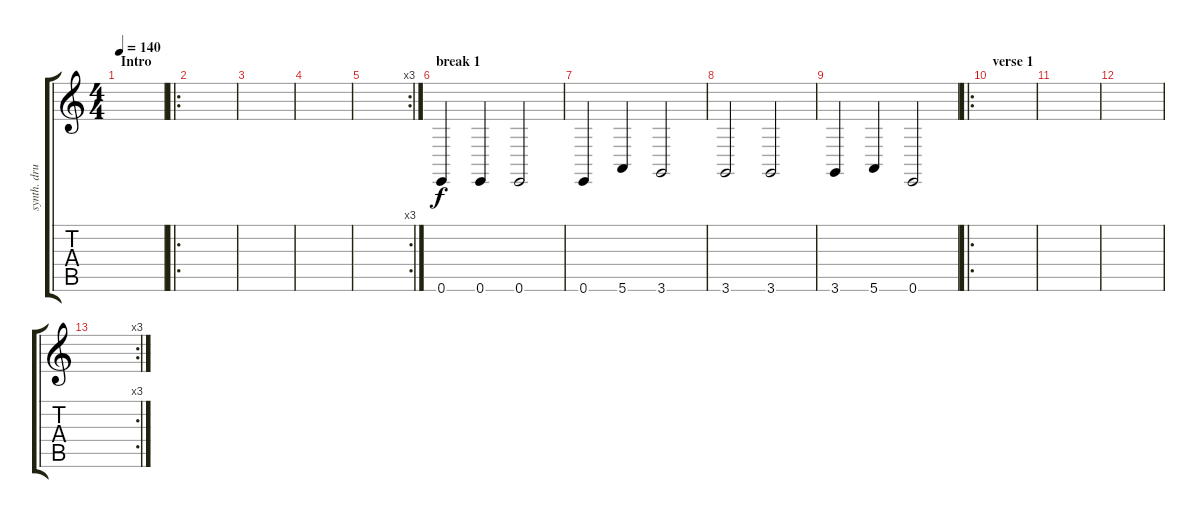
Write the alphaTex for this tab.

\track ("synth. drums " "synth. dru") {instrument synthdrum}
\staff {score tabs}
\tuning (E4 B3 G3 D3 A2 E2) {hide}
\ts (4 4)
\section ("" "Intro")
\tempo 140
\clef g2
\ks c
|
\ro
|
|
|
\rc 3
|
\section ("" "break 1")
0.6.4 0.6.4 0.6.2 |
0.6.4 5.6.4 3.6.2 |
3.6.2 3.6.2 |
3.6.4 5.6.4 0.6.2 |
\ro
\section ("" "verse 1")
|
|
|
\rc 3
